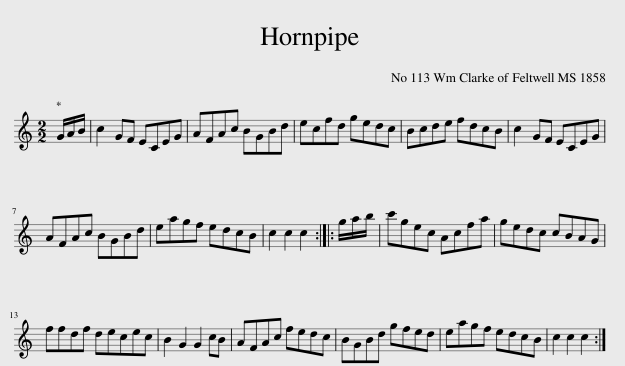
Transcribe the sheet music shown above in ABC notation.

X:1
L:1/8
M:2/2
I:linebreak $
K:C
V:1 treble
V:1
 G/A/B/ | c2 GF ECEG | AFAc BGBd | ecfd gedc | Bcde fdcB | %5
 c2 GF ECEG |$ AFAc BGBd | eagf edcB | c2 c2 c2 :: g/a/b/ | %10
 c'gec Acfa | gedc cBAG |$ ffdf decec | B2 G2 G2 cB | AFAc fedc | %15
 BGBd gfed | eagf edcB | c2 c2 c2 :| %18
